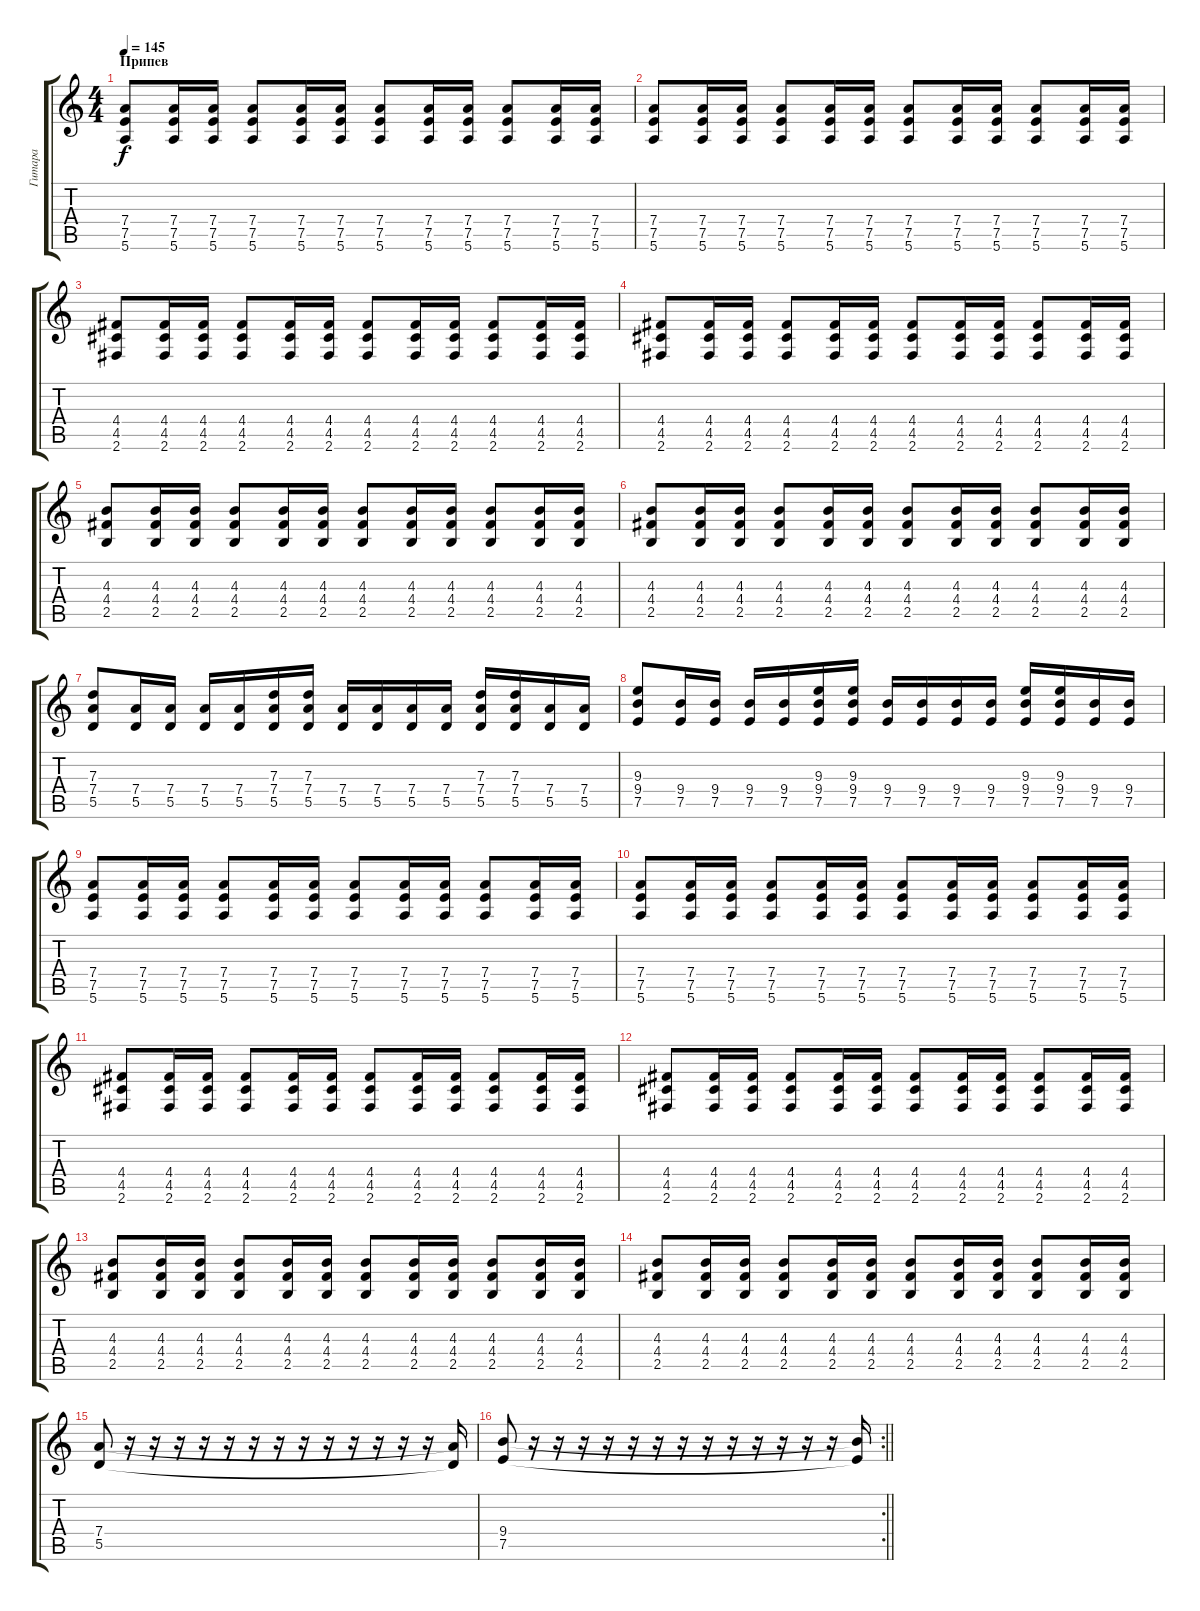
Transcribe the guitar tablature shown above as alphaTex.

\track ("Гитара" "Гитара") {instrument overdrivenguitar}
\staff {score tabs}
\tuning (E4 B3 G3 D3 A2 E2) {hide}
\ts (4 4)
\section ("" "Припев")
\tempo 145
\clef g2
\ks c
(7.4 7.5 5.6).8{dy f} (7.4 7.5 5.6).16 (7.4 7.5 5.6).16 (7.4 7.5 5.6).8 (7.4 7.5 5.6).16 (7.4 7.5 5.6).16 (7.4 7.5 5.6).8 (7.4 7.5 5.6).16 (7.4 7.5 5.6).16 (7.4 7.5 5.6).8 (7.4 7.5 5.6).16 (7.4 7.5 5.6).16 |
(7.4 7.5 5.6).8 (7.4 7.5 5.6).16 (7.4 7.5 5.6).16 (7.4 7.5 5.6).8 (7.4 7.5 5.6).16 (7.4 7.5 5.6).16 (7.4 7.5 5.6).8 (7.4 7.5 5.6).16 (7.4 7.5 5.6).16 (7.4 7.5 5.6).8 (7.4 7.5 5.6).16 (7.4 7.5 5.6).16 |
(4.4 4.5 2.6).8 (4.4 4.5 2.6).16 (4.4 4.5 2.6).16 (4.4 4.5 2.6).8 (4.4 4.5 2.6).16 (4.4 4.5 2.6).16 (4.4 4.5 2.6).8 (4.4 4.5 2.6).16 (4.4 4.5 2.6).16 (4.4 4.5 2.6).8 (4.4 4.5 2.6).16 (4.4 4.5 2.6).16 |
(4.4 4.5 2.6).8 (4.4 4.5 2.6).16 (4.4 4.5 2.6).16 (4.4 4.5 2.6).8 (4.4 4.5 2.6).16 (4.4 4.5 2.6).16 (4.4 4.5 2.6).8 (4.4 4.5 2.6).16 (4.4 4.5 2.6).16 (4.4 4.5 2.6).8 (4.4 4.5 2.6).16 (4.4 4.5 2.6).16 |
(4.3 4.4 2.5).8 (4.3 4.4 2.5).16 (4.3 4.4 2.5).16 (4.3 4.4 2.5).8 (4.3 4.4 2.5).16 (4.3 4.4 2.5).16 (4.3 4.4 2.5).8 (4.3 4.4 2.5).16 (4.3 4.4 2.5).16 (4.3 4.4 2.5).8 (4.3 4.4 2.5).16 (4.3 4.4 2.5).16 |
(4.3 4.4 2.5).8 (4.3 4.4 2.5).16 (4.3 4.4 2.5).16 (4.3 4.4 2.5).8 (4.3 4.4 2.5).16 (4.3 4.4 2.5).16 (4.3 4.4 2.5).8 (4.3 4.4 2.5).16 (4.3 4.4 2.5).16 (4.3 4.4 2.5).8 (4.3 4.4 2.5).16 (4.3 4.4 2.5).16 |
(7.3 7.4 5.5).8 (7.4 5.5).16 (7.4 5.5).16 (7.4 5.5).16 (7.4 5.5).16 (7.3 7.4 5.5).16 (7.3 7.4 5.5).16 (7.4 5.5).16 (7.4 5.5).16 (7.4 5.5).16 (7.4 5.5).16 (7.3 7.4 5.5).16 (7.3 7.4 5.5).16 (7.4 5.5).16 (7.4 5.5).16 |
(9.3 9.4 7.5).8 (9.4 7.5).16 (9.4 7.5).16 (9.4 7.5).16 (9.4 7.5).16 (9.3 9.4 7.5).16 (9.3 9.4 7.5).16 (9.4 7.5).16 (9.4 7.5).16 (9.4 7.5).16 (9.4 7.5).16 (9.3 9.4 7.5).16 (9.3 9.4 7.5).16 (9.4 7.5).16 (9.4 7.5).16 |
(7.4 7.5 5.6).8 (7.4 7.5 5.6).16 (7.4 7.5 5.6).16 (7.4 7.5 5.6).8 (7.4 7.5 5.6).16 (7.4 7.5 5.6).16 (7.4 7.5 5.6).8 (7.4 7.5 5.6).16 (7.4 7.5 5.6).16 (7.4 7.5 5.6).8 (7.4 7.5 5.6).16 (7.4 7.5 5.6).16 |
(7.4 7.5 5.6).8 (7.4 7.5 5.6).16 (7.4 7.5 5.6).16 (7.4 7.5 5.6).8 (7.4 7.5 5.6).16 (7.4 7.5 5.6).16 (7.4 7.5 5.6).8 (7.4 7.5 5.6).16 (7.4 7.5 5.6).16 (7.4 7.5 5.6).8 (7.4 7.5 5.6).16 (7.4 7.5 5.6).16 |
(4.4 4.5 2.6).8 (4.4 4.5 2.6).16 (4.4 4.5 2.6).16 (4.4 4.5 2.6).8 (4.4 4.5 2.6).16 (4.4 4.5 2.6).16 (4.4 4.5 2.6).8 (4.4 4.5 2.6).16 (4.4 4.5 2.6).16 (4.4 4.5 2.6).8 (4.4 4.5 2.6).16 (4.4 4.5 2.6).16 |
(4.4 4.5 2.6).8 (4.4 4.5 2.6).16 (4.4 4.5 2.6).16 (4.4 4.5 2.6).8 (4.4 4.5 2.6).16 (4.4 4.5 2.6).16 (4.4 4.5 2.6).8 (4.4 4.5 2.6).16 (4.4 4.5 2.6).16 (4.4 4.5 2.6).8 (4.4 4.5 2.6).16 (4.4 4.5 2.6).16 |
(4.3 4.4 2.5).8 (4.3 4.4 2.5).16 (4.3 4.4 2.5).16 (4.3 4.4 2.5).8 (4.3 4.4 2.5).16 (4.3 4.4 2.5).16 (4.3 4.4 2.5).8 (4.3 4.4 2.5).16 (4.3 4.4 2.5).16 (4.3 4.4 2.5).8 (4.3 4.4 2.5).16 (4.3 4.4 2.5).16 |
(4.3 4.4 2.5).8 (4.3 4.4 2.5).16 (4.3 4.4 2.5).16 (4.3 4.4 2.5).8 (4.3 4.4 2.5).16 (4.3 4.4 2.5).16 (4.3 4.4 2.5).8 (4.3 4.4 2.5).16 (4.3 4.4 2.5).16 (4.3 4.4 2.5).8 (4.3 4.4 2.5).16 (4.3 4.4 2.5).16 |
(7.4 5.5).8 r.16 r.16 r.16 r.16 r.16 r.16 r.16 r.16 r.16 r.16 r.16 r.16 r.16 (7.4{t} 5.5{t}).16 |
\rc 2
\barLineRight lightlight
(9.4 7.5).8 r.16 r.16 r.16 r.16 r.16 r.16 r.16 r.16 r.16 r.16 r.16 r.16 r.16 (9.4{t} 7.5{t}).16
